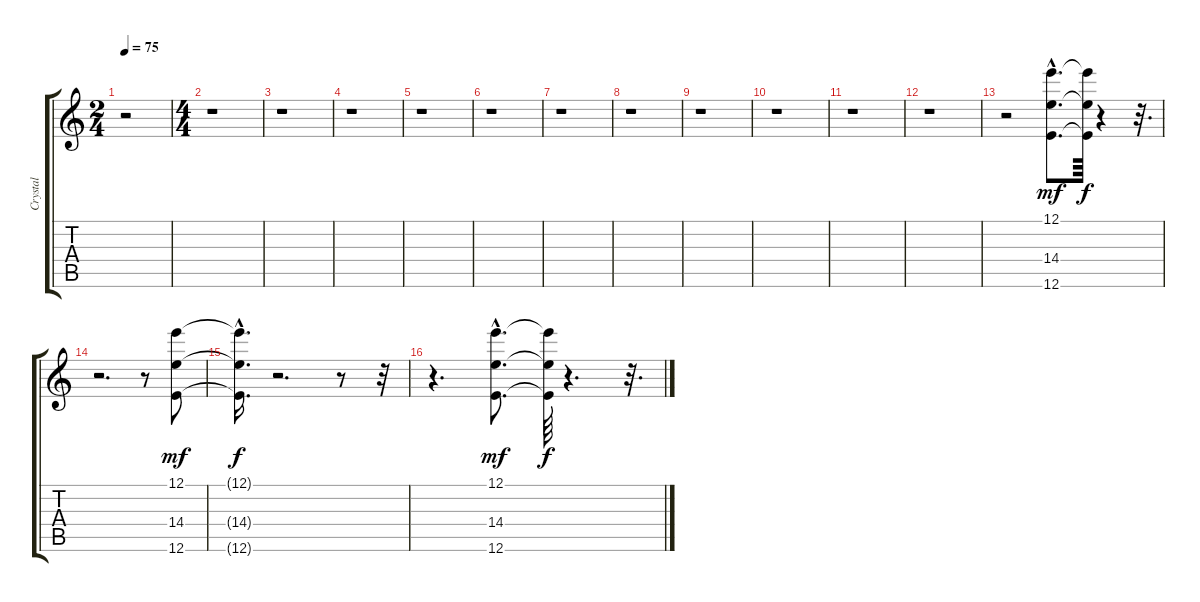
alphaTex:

\track ("Crystal" "Crystal") {instrument acousticbass}
\staff {score tabs}
\tuning (E4 B3 G3 D3 A2 E2) {hide}
\ts (2 4)
\tempo 75
\clef g2
\ks c
r.2{dy mf instrument acousticbass} |
\ts (4 4)
r.1 |
r.1 |
r.1 |
r.1 |
r.1 |
r.1 |
r.1 |
r.1 |
r.1 |
r.1 |
r.1 |
r.2 (12.1{hac} 14.4{hac} 12.6{hac}).8{d} (12.1{t} 14.4{t} 12.6{t}).64{dy f} r.4 r.32{d} |
r.2{d} r.8 (12.1 14.4 12.6).8{dy mf} |
(12.1{hac t} 14.4{hac t} 12.6{hac t}).16{d dy f} r.2{d} r.8 r.32 |
r.4{d} (12.1{hac} 14.4{hac} 12.6{hac}).8{d dy mf} (12.1{t} 14.4{t} 12.6{t}).64{dy f} r.4{d} r.32{d}
